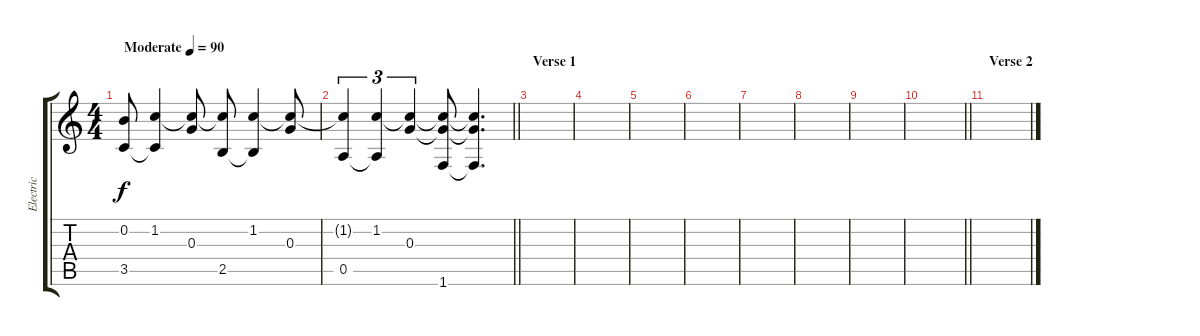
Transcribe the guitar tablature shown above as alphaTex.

\track ("Electric" "Electric") {instrument overdrivenguitar}
\staff {score tabs}
\tuning (E4 B3 G3 D3 A2 E2) {hide}
\ts (4 4)
\tempo (90 "Moderate")
\clef g2
\ks c
(0.2 3.5).8{dy f instrument overdrivenguitar} (1.2 3.5{t}).4 (1.2{t} 0.3).8 (1.2{t} 2.5).8 (1.2 2.5{t}).4 (1.2{t} 0.3).8 |
\barLineRight lightlight
(1.2{t} 0.5).4{tu (3 2)} (1.2 0.5{t}).4{tu (3 2)} (1.2{t} 0.3).4{tu (3 2)} (1.2{t} 0.3{t} 1.6).8 (1.2{t} 0.3{t} 1.6{t}).4{d} |
\section ("" "Verse 1")
|
|
|
|
|
|
|
\barLineRight lightlight
|
\section ("" "Verse 2")
